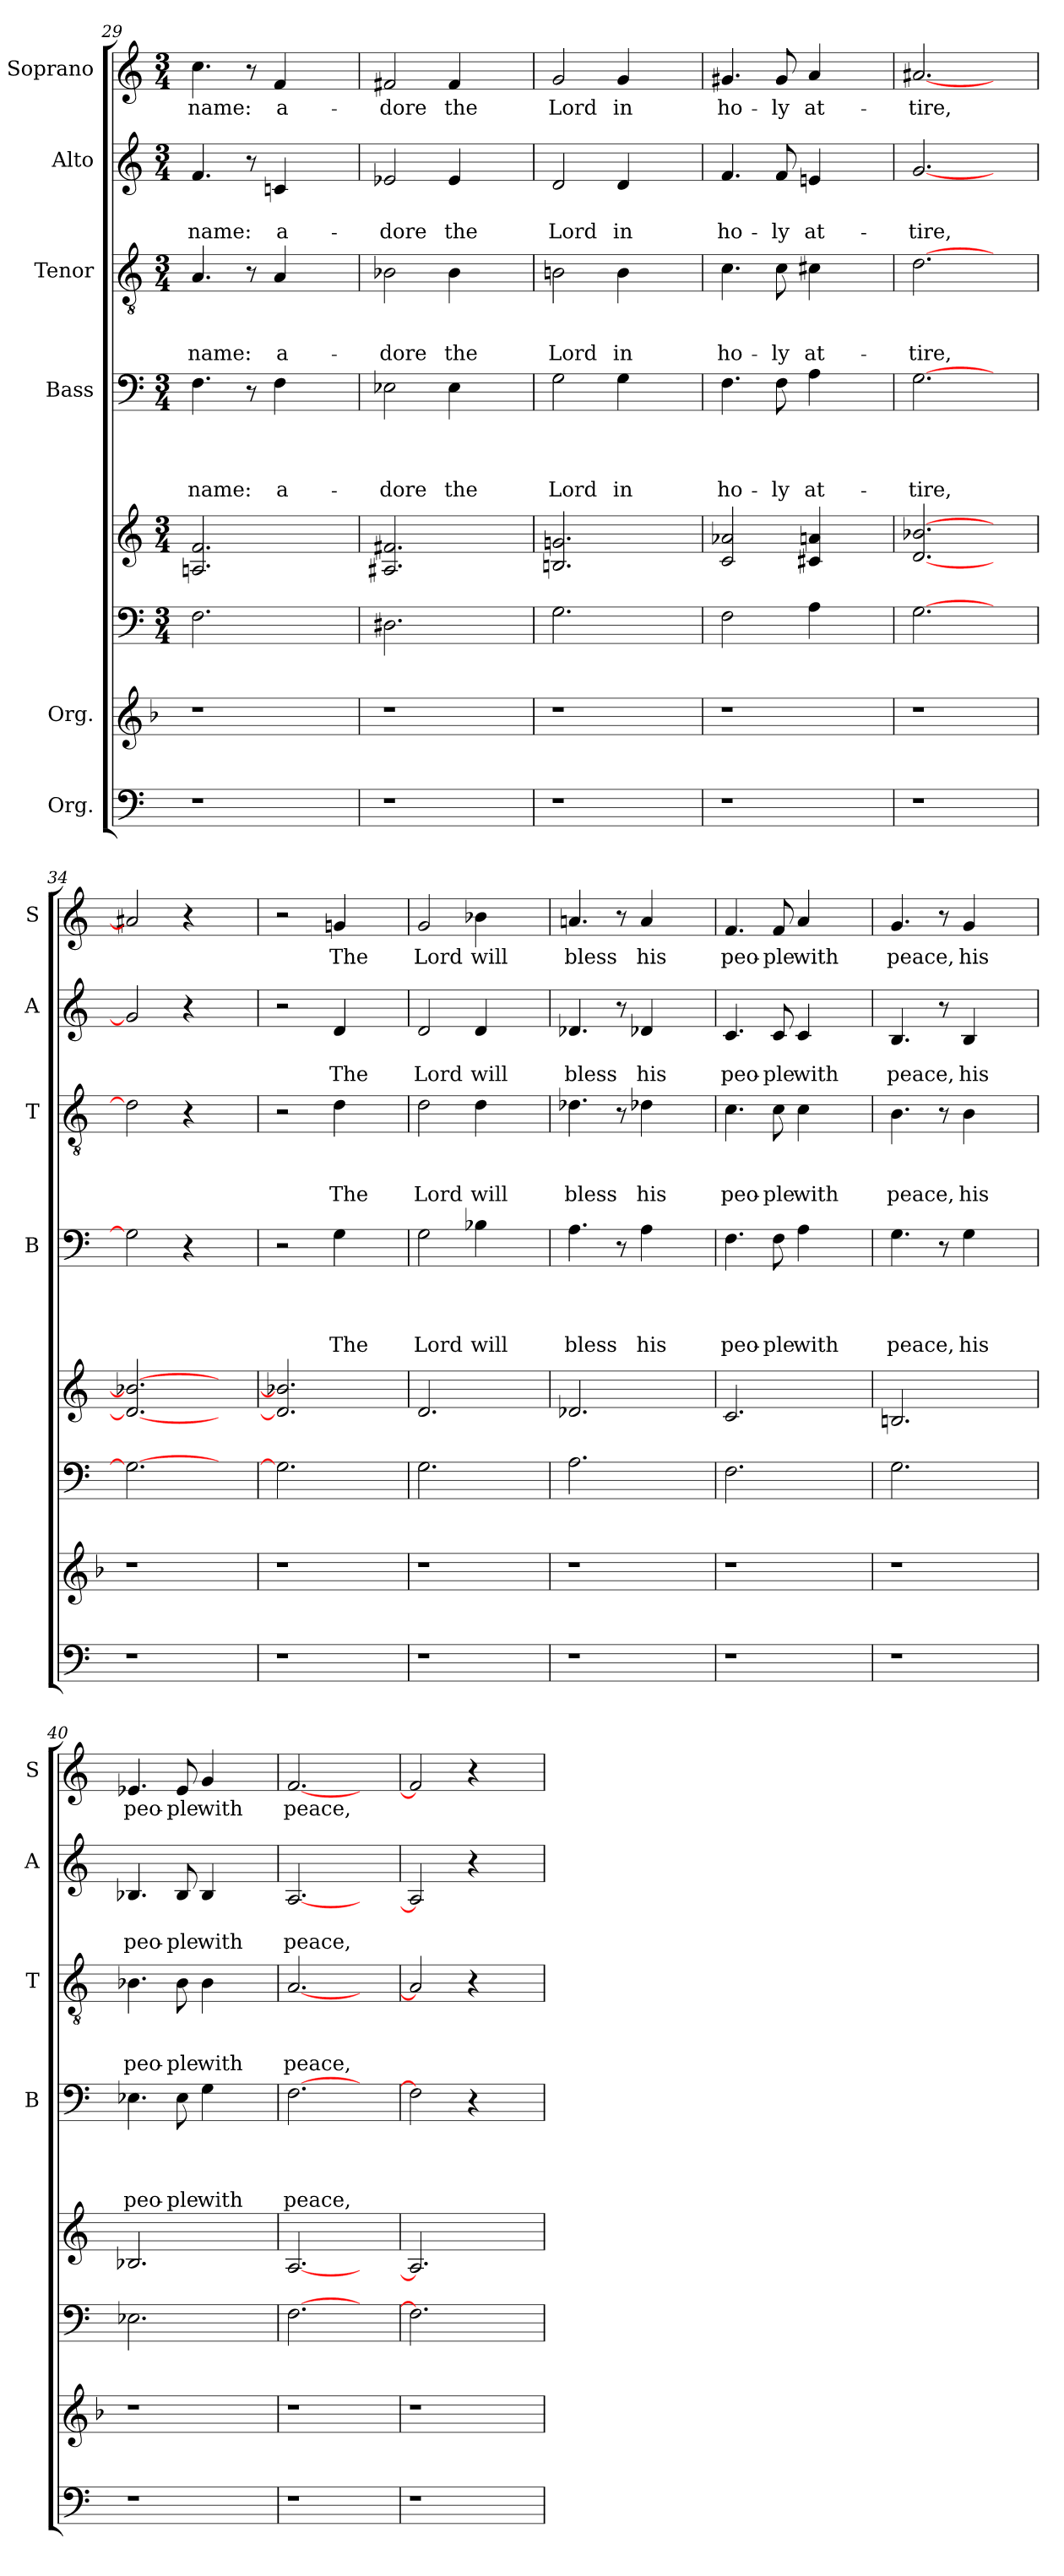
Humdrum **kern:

**kern	**kern	**kern	**kern	**kern	**text	**text	**text	**text	**kern	**text	**text	**text	**kern	**text	**text	**kern	**text
*part8	*part7	*part6	*part5	*part4	*part4	*part4	*part4	*part4	*part3	*part3	*part3	*part3	*part2	*part2	*part2	*part1	*part1
*staff8	*staff7	*staff6	*staff5	*staff4	*staff4	*staff4	*staff4	*staff4	*staff3	*staff3	*staff3	*staff3	*staff2	*staff2	*staff2	*staff1	*staff1
*I"Org.	*I"Org.	*	*	*I"Bass	*	*	*	*	*I"Tenor	*	*	*	*I"Alto	*	*	*I"Soprano	*
*	*	*	*	*I'B	*	*	*	*	*I'T	*	*	*	*I'A	*	*	*I'S	*
*clefF4	*clefG2	*clefF4	*clefG2	*clefF4	*	*	*	*	*clefGv2	*	*	*	*clefG2	*	*	*clefG2	*
*k[]	*k[b-]	*k[]	*k[]	*k[]	*	*	*	*	*k[]	*	*	*	*k[]	*	*	*k[]	*
*C:	*F:	*C:	*C:	*C:	*	*	*	*	*C:	*	*	*	*C:	*	*	*C:	*
*	*	*M3/4	*M3/4	*M3/4	*	*	*	*	*M3/4	*	*	*	*M3/4	*	*	*M3/4	*
=29	=29	=29	=29	=29	=29	=29	=29	=29	=29	=29	=29	=29	=29	=29	=29	=29	=29
!	!	!	!	!	!	!	!	!LO:LY:b	!	!	!	!LO:LY:b	!	!	!LO:LY:b	!	!LO:LY:b
1r	1r	2.F\	2.An/ 2.f/	4.F\	.	.	.	name:	4.A/	.	.	name:	4.f/	.	name:	4.cc\	name:
.	.	.	.	8r	.	.	.	.	8r	.	.	.	8r	.	.	8r	.
!	!	!	!	!	!	!	!	!LO:LY:b	!	!	!	!LO:LY:b	!	!	!LO:LY:b	!	!LO:LY:b
.	.	.	.	4F\	.	.	.	a-	4A/	.	.	a-	4cn/	.	a-	4f/	a-
.	.	4ryy	4ryy	4ryy	.	.	.	.	4ryy	.	.	.	4ryy	.	.	4ryy	.
=30	=30	=30	=30	=30	=30	=30	=30	=30	=30	=30	=30	=30	=30	=30	=30	=30	=30
!	!	!	!	!	!	!	!	!LO:LY:b	!	!	!	!LO:LY:b	!	!	!LO:LY:b	!	!LO:LY:b
1r	1r	2.D#X\	2.A#X/ 2.f#X/	2E-X\	.	.	.	-dore	2B-X\	.	.	-dore	2e-X/	.	-dore	2f#X/	-dore
!	!	!	!	!	!	!	!	!LO:LY:b	!	!	!	!LO:LY:b	!	!	!LO:LY:b	!	!LO:LY:b
.	.	.	.	4E-\	.	.	.	the	4B-\	.	.	the	4e-/	.	the	4f#/	the
.	.	4ryy	4ryy	4ryy	.	.	.	.	4ryy	.	.	.	4ryy	.	.	4ryy	.
=31	=31	=31	=31	=31	=31	=31	=31	=31	=31	=31	=31	=31	=31	=31	=31	=31	=31
!	!	!	!	!	!	!	!	!LO:LY:b	!	!	!	!LO:LY:b	!	!	!LO:LY:b	!	!LO:LY:b
1r	1r	2.G\	2.Bn/ 2.gn/	2G\	.	.	.	Lord	2Bn\	.	.	Lord	2d/	.	Lord	2g/	Lord
!	!	!	!	!	!	!	!	!LO:LY:b	!	!	!	!LO:LY:b	!	!	!LO:LY:b	!	!LO:LY:b
.	.	.	.	4G\	.	.	.	in	4B\	.	.	in	4d/	.	in	4g/	in
.	.	4ryy	4ryy	4ryy	.	.	.	.	4ryy	.	.	.	4ryy	.	.	4ryy	.
=32	=32	=32	=32	=32	=32	=32	=32	=32	=32	=32	=32	=32	=32	=32	=32	=32	=32
!	!	!	!	!	!	!	!	!LO:LY:b	!	!	!	!LO:LY:b	!	!	!LO:LY:b	!	!LO:LY:b
1r	1r	2F\	2c/ 2a-X/	4.F\	.	.	.	ho-	4.c\	.	.	ho-	4.f/	.	ho-	4.g#X/	ho-
!	!	!	!	!	!	!	!	!LO:LY:b	!	!	!	!LO:LY:b	!	!	!LO:LY:b	!	!LO:LY:b
.	.	.	.	8F\	.	.	.	-ly	8c\	.	.	-ly	8f/	.	-ly	8g#/	-ly
!	!	!	!	!	!	!	!	!LO:LY:b	!	!	!	!LO:LY:b	!	!	!LO:LY:b	!	!LO:LY:b
.	.	4A\	4c#X/ 4an/	4A\	.	.	.	at-	4c#X\	.	.	at-	4en/	.	at-	4a/	at-
.	.	4ryy	4ryy	4ryy	.	.	.	.	4ryy	.	.	.	4ryy	.	.	4ryy	.
=33	=33	=33	=33	=33	=33	=33	=33	=33	=33	=33	=33	=33	=33	=33	=33	=33	=33
!	!	!	!	!	!	!	!	!LO:LY:b	!	!	!	!LO:LY:b	!	!	!LO:LY:b	!	!LO:LY:b
1r	1r	[>2.G\	[<2.d/ [>2.b-X/	[>2.G\	.	.	.	-tire,	[>2.d\	.	.	-tire,	[<2.g/	.	-tire,	[<2.a#X/	-tire,
.	.	4ryy	4ryy	4ryy	.	.	.	.	4ryy	.	.	.	4ryy	.	.	4ryy	.
=34	=34	=34	=34	=34	=34	=34	=34	=34	=34	=34	=34	=34	=34	=34	=34	=34	=34
1r	1r	2.G\_	2.d/_ 2.b-X/_	2G\]	.	.	.	.	2d\]	.	.	.	2g/]	.	.	2a#X/]	.
.	.	.	.	4r	.	.	.	.	4r	.	.	.	4r	.	.	4r	.
.	.	4ryy	4ryy	4ryy	.	.	.	.	4ryy	.	.	.	4ryy	.	.	4ryy	.
!!LO:PB:g=z
=35	=35	=35	=35	=35	=35	=35	=35	=35	=35	=35	=35	=35	=35	=35	=35	=35	=35
1r	1r	2.G\]	2.d/] 2.b-X/]	2r	.	.	.	.	2r	.	.	.	2r	.	.	2r	.
!	!	!	!	!	!	!	!	!LO:LY:b	!	!	!	!LO:LY:b	!	!	!LO:LY:b	!	!LO:LY:b
.	.	.	.	4G\	.	.	.	The	4d\	.	.	The	4d/	.	The	4gn/	The
.	.	4ryy	4ryy	4ryy	.	.	.	.	4ryy	.	.	.	4ryy	.	.	4ryy	.
=36	=36	=36	=36	=36	=36	=36	=36	=36	=36	=36	=36	=36	=36	=36	=36	=36	=36
!	!	!	!	!	!	!	!	!LO:LY:b	!	!	!	!LO:LY:b	!	!	!LO:LY:b	!	!LO:LY:b
1r	1r	2.G\	2.d/	2G\	.	.	.	Lord	2d\	.	.	Lord	2d/	.	Lord	2g/	Lord
!	!	!	!	!	!	!	!	!LO:LY:b	!	!	!	!LO:LY:b	!	!	!LO:LY:b	!	!LO:LY:b
.	.	.	.	4B-X\	.	.	.	will	4d\	.	.	will	4d/	.	will	4b-X\	will
.	.	4ryy	4ryy	4ryy	.	.	.	.	4ryy	.	.	.	4ryy	.	.	4ryy	.
=37	=37	=37	=37	=37	=37	=37	=37	=37	=37	=37	=37	=37	=37	=37	=37	=37	=37
!	!	!	!	!	!	!	!	!LO:LY:b	!	!	!	!LO:LY:b	!	!	!LO:LY:b	!	!LO:LY:b
1r	1r	2.A\	2.d-X/	4.A\	.	.	.	bless	4.d-X\	.	.	bless	4.d-X/	.	bless	4.an/	bless
.	.	.	.	8r	.	.	.	.	8r	.	.	.	8r	.	.	8r	.
!	!	!	!	!	!	!	!	!LO:LY:b	!	!	!	!LO:LY:b	!	!	!LO:LY:b	!	!LO:LY:b
.	.	.	.	4A\	.	.	.	his	4d-X\	.	.	his	4d-X/	.	his	4a/	his
.	.	4ryy	4ryy	4ryy	.	.	.	.	4ryy	.	.	.	4ryy	.	.	4ryy	.
=38	=38	=38	=38	=38	=38	=38	=38	=38	=38	=38	=38	=38	=38	=38	=38	=38	=38
!	!	!	!	!	!	!	!	!LO:LY:b	!	!	!	!LO:LY:b	!	!	!LO:LY:b	!	!LO:LY:b
1r	1r	2.F\	2.c/	4.F\	.	.	.	peo-	4.c\	.	.	peo-	4.c/	.	peo-	4.f/	peo-
!	!	!	!	!	!	!	!	!LO:LY:b	!	!	!	!LO:LY:b	!	!	!LO:LY:b	!	!LO:LY:b
.	.	.	.	8F\	.	.	.	-ple	8c\	.	.	-ple	8c/	.	-ple	8f/	-ple
!	!	!	!	!	!	!	!	!LO:LY:b	!	!	!	!LO:LY:b	!	!	!LO:LY:b	!	!LO:LY:b
.	.	.	.	4A\	.	.	.	with	4c\	.	.	with	4c/	.	with	4a/	with
.	.	4ryy	4ryy	4ryy	.	.	.	.	4ryy	.	.	.	4ryy	.	.	4ryy	.
=39	=39	=39	=39	=39	=39	=39	=39	=39	=39	=39	=39	=39	=39	=39	=39	=39	=39
!	!	!	!	!	!	!	!	!LO:LY:b	!	!	!	!LO:LY:b	!	!	!LO:LY:b	!	!LO:LY:b
1r	1r	2.G\	2.Bn/	4.G\	.	.	.	peace,	4.B\	.	.	peace,	4.B/	.	peace,	4.g/	peace,
.	.	.	.	8r	.	.	.	.	8r	.	.	.	8r	.	.	8r	.
!	!	!	!	!	!	!	!	!LO:LY:b	!	!	!	!LO:LY:b	!	!	!LO:LY:b	!	!LO:LY:b
.	.	.	.	4G\	.	.	.	his	4B\	.	.	his	4B/	.	his	4g/	his
.	.	4ryy	4ryy	4ryy	.	.	.	.	4ryy	.	.	.	4ryy	.	.	4ryy	.
=40	=40	=40	=40	=40	=40	=40	=40	=40	=40	=40	=40	=40	=40	=40	=40	=40	=40
!	!	!	!	!	!	!	!	!LO:LY:b	!	!	!	!LO:LY:b	!	!	!LO:LY:b	!	!LO:LY:b
1r	1r	2.E-X\	2.B-X/	4.E-X\	.	.	.	peo-	4.B-X\	.	.	peo-	4.B-X/	.	peo-	4.e-X/	peo-
!	!	!	!	!	!	!	!	!LO:LY:b	!	!	!	!LO:LY:b	!	!	!LO:LY:b	!	!LO:LY:b
.	.	.	.	8E-\	.	.	.	-ple	8B-\	.	.	-ple	8B-/	.	-ple	8e-/	-ple
!	!	!	!	!	!	!	!	!LO:LY:b	!	!	!	!LO:LY:b	!	!	!LO:LY:b	!	!LO:LY:b
.	.	.	.	4G\	.	.	.	with	4B-\	.	.	with	4B-/	.	with	4g/	with
.	.	4ryy	4ryy	4ryy	.	.	.	.	4ryy	.	.	.	4ryy	.	.	4ryy	.
=41	=41	=41	=41	=41	=41	=41	=41	=41	=41	=41	=41	=41	=41	=41	=41	=41	=41
!	!	!	!	!	!	!	!	!LO:LY:b	!	!	!	!LO:LY:b	!	!	!LO:LY:b	!	!LO:LY:b
1r	1r	[>2.F\	[<2.A/	[>2.F\	.	.	.	peace,	[<2.A/	.	.	peace,	[<2.A/	.	peace,	[<2.f/	peace,
.	.	4ryy	4ryy	4ryy	.	.	.	.	4ryy	.	.	.	4ryy	.	.	4ryy	.
=42	=42	=42	=42	=42	=42	=42	=42	=42	=42	=42	=42	=42	=42	=42	=42	=42	=42
1r	1r	2.F\]	2.A/]	2F\]	.	.	.	.	2A/]	.	.	.	2A/]	.	.	2f/]	.
.	.	.	.	4r	.	.	.	.	4r	.	.	.	4r	.	.	4r	.
.	.	4ryy	4ryy	4ryy	.	.	.	.	4ryy	.	.	.	4ryy	.	.	4ryy	.
=	=	=	=	=	=	=	=	=	=	=	=	=	=	=	=	=	=
*-	*-	*-	*-	*-	*-	*-	*-	*-	*-	*-	*-	*-	*-	*-	*-	*-	*-
